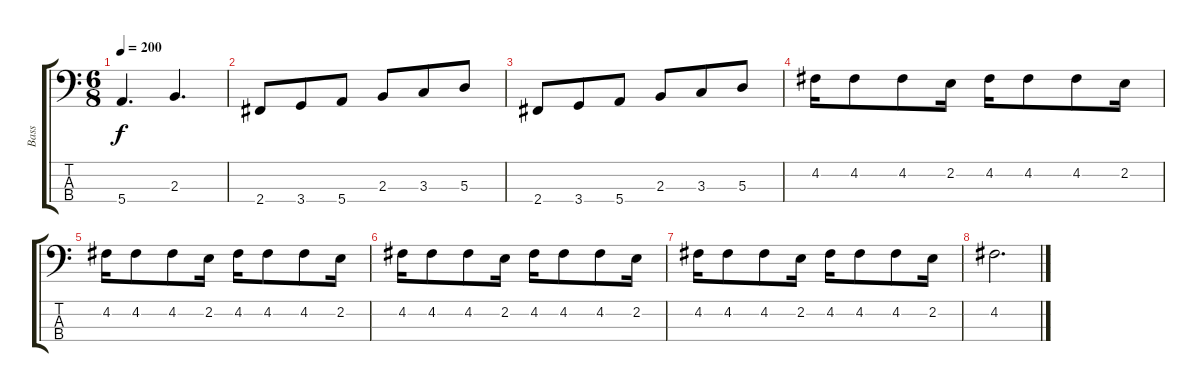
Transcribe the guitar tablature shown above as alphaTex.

\track ("Bass" "Bass") {instrument electricbassfinger}
\staff {score tabs}
\tuning (G2 D2 A1 E1) {hide}
\ts (6 8)
\tempo 200
\clef f4
\ks c
5.4.4{d dy f} 2.3.4{d} |
2.4.8 3.4.8 5.4.8 2.3.8 3.3.8 5.3.8 |
2.4.8 3.4.8 5.4.8 2.3.8 3.3.8 5.3.8 |
4.2.16 4.2.8 4.2.8 2.2.16 4.2.16 4.2.8 4.2.8 2.2.16 |
4.2.16 4.2.8 4.2.8 2.2.16 4.2.16 4.2.8 4.2.8 2.2.16 |
4.2.16 4.2.8 4.2.8 2.2.16 4.2.16 4.2.8 4.2.8 2.2.16 |
4.2.16 4.2.8 4.2.8 2.2.16 4.2.16 4.2.8 4.2.8 2.2.16 |
4.2.2{d}
